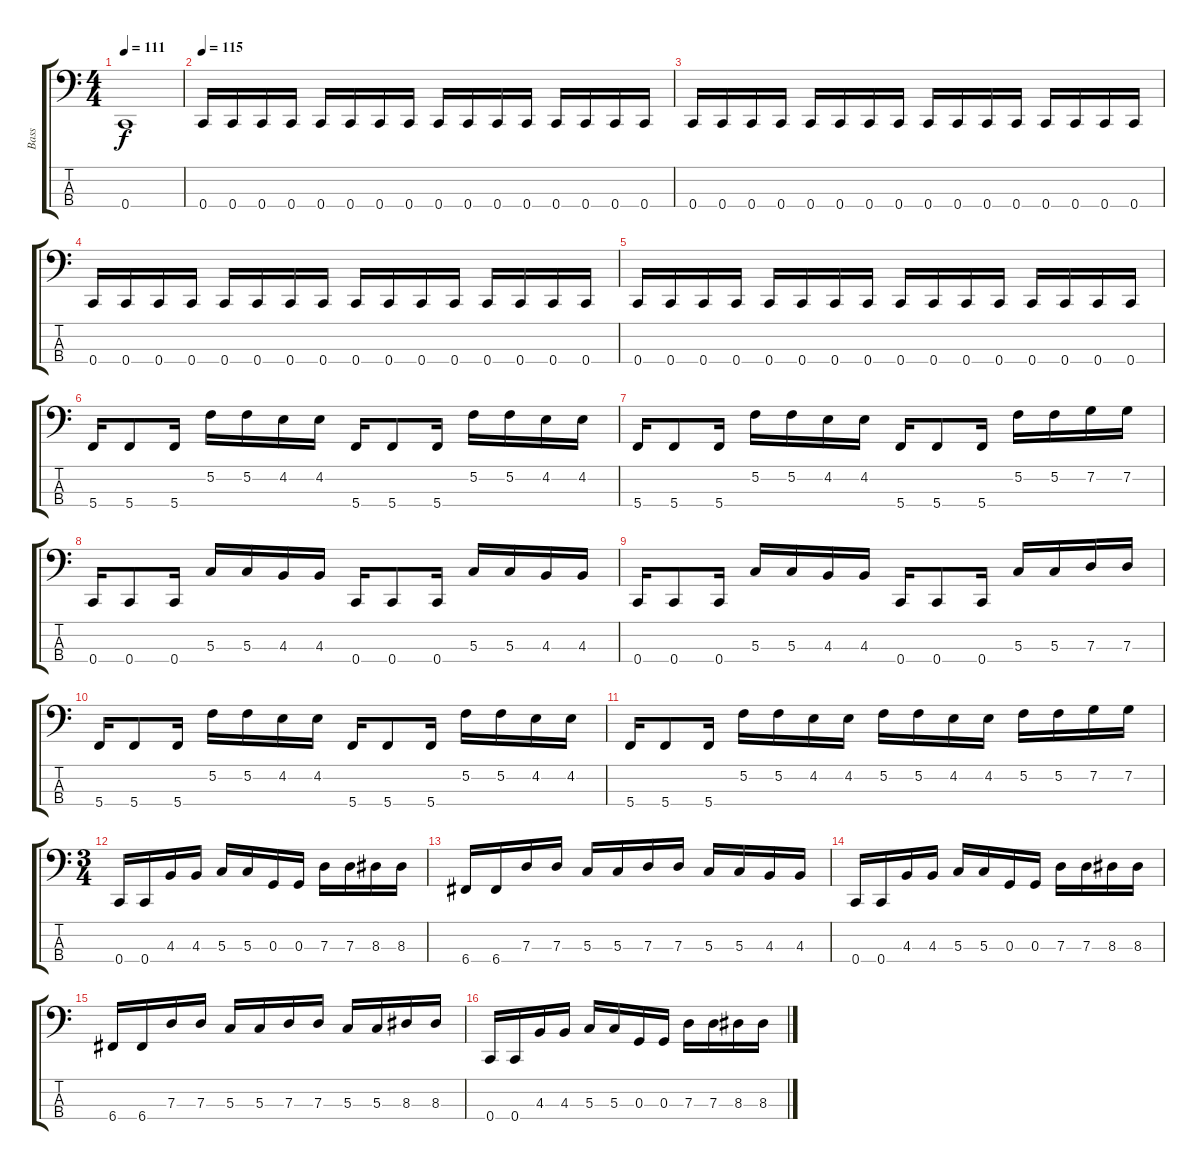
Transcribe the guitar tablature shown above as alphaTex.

\track ("Bass" "Bass") {instrument electricbasspick}
\staff {score tabs}
\tuning (F2 C2 G1 C1) {hide}
\ts (4 4)
\tempo 111
\clef f4
\ks c
0.4{t}.1{dy f} |
\tempo 115
0.4.16 0.4.16 0.4.16 0.4.16 0.4.16 0.4.16 0.4.16 0.4.16 0.4.16 0.4.16 0.4.16 0.4.16 0.4.16 0.4.16 0.4.16 0.4.16 |
0.4.16 0.4.16 0.4.16 0.4.16 0.4.16 0.4.16 0.4.16 0.4.16 0.4.16 0.4.16 0.4.16 0.4.16 0.4.16 0.4.16 0.4.16 0.4.16 |
0.4.16 0.4.16 0.4.16 0.4.16 0.4.16 0.4.16 0.4.16 0.4.16 0.4.16 0.4.16 0.4.16 0.4.16 0.4.16 0.4.16 0.4.16 0.4.16 |
0.4.16 0.4.16 0.4.16 0.4.16 0.4.16 0.4.16 0.4.16 0.4.16 0.4.16 0.4.16 0.4.16 0.4.16 0.4.16 0.4.16 0.4.16 0.4.16 |
5.4.16 5.4.8 5.4.16 5.2.16 5.2.16 4.2.16 4.2.16 5.4.16 5.4.8 5.4.16 5.2.16 5.2.16 4.2.16 4.2.16 |
5.4.16 5.4.8 5.4.16 5.2.16 5.2.16 4.2.16 4.2.16 5.4.16 5.4.8 5.4.16 5.2.16 5.2.16 7.2.16 7.2.16 |
0.4.16 0.4.8 0.4.16 5.3.16 5.3.16 4.3.16 4.3.16 0.4.16 0.4.8 0.4.16 5.3.16 5.3.16 4.3.16 4.3.16 |
0.4.16 0.4.8 0.4.16 5.3.16 5.3.16 4.3.16 4.3.16 0.4.16 0.4.8 0.4.16 5.3.16 5.3.16 7.3.16 7.3.16 |
5.4.16 5.4.8 5.4.16 5.2.16 5.2.16 4.2.16 4.2.16 5.4.16 5.4.8 5.4.16 5.2.16 5.2.16 4.2.16 4.2.16 |
5.4.16 5.4.8 5.4.16 5.2.16 5.2.16 4.2.16 4.2.16 5.2.16 5.2.16 4.2.16 4.2.16 5.2.16 5.2.16 7.2.16 7.2.16 |
\ts (3 4)
0.4.16 0.4.16 4.3.16 4.3.16 5.3.16 5.3.16 0.3.16 0.3.16 7.3.16 7.3.16 8.3.16 8.3.16 |
6.4.16 6.4.16 7.3.16 7.3.16 5.3.16 5.3.16 7.3.16 7.3.16 5.3.16 5.3.16 4.3.16 4.3.16 |
0.4.16 0.4.16 4.3.16 4.3.16 5.3.16 5.3.16 0.3.16 0.3.16 7.3.16 7.3.16 8.3.16 8.3.16 |
6.4.16 6.4.16 7.3.16 7.3.16 5.3.16 5.3.16 7.3.16 7.3.16 5.3.16 5.3.16 8.3.16 8.3.16 |
0.4.16 0.4.16 4.3.16 4.3.16 5.3.16 5.3.16 0.3.16 0.3.16 7.3.16 7.3.16 8.3.16 8.3.16
